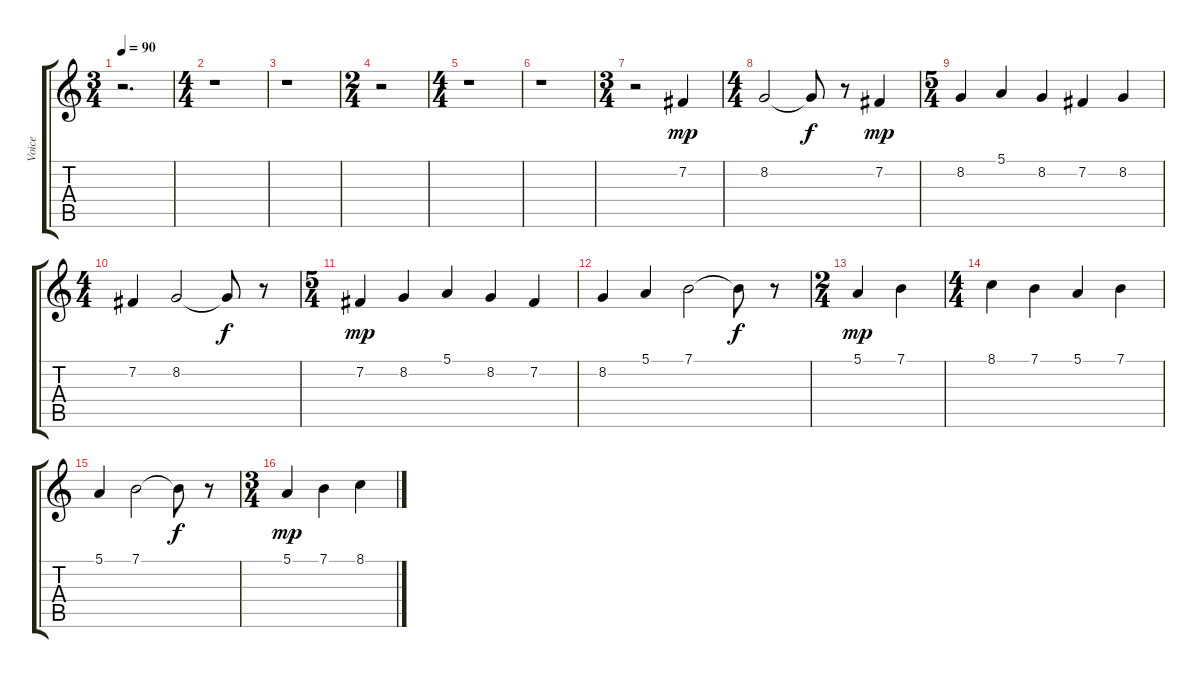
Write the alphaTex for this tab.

\track ("Voice" "Voice") {instrument lead6voice}
\staff {score tabs}
\tuning (E4 B3 G3 D3 A2 E2) {hide}
\ts (3 4)
\tempo 90
\clef g2
\ks c
r.2{d dy f} |
\ts (4 4)
r.1 |
r.1 |
\ts (2 4)
r.2 |
\ts (4 4)
r.1 |
r.1 |
\ts (3 4)
r.2 7.2.4{dy mp} |
\ts (4 4)
8.2.2 8.2{t}.8{dy f} r.8 7.2.4{dy mp} |
\ts (5 4)
8.2.4 5.1.4 8.2.4 7.2.4 8.2.4 |
\ts (4 4)
7.2.4 8.2.2 8.2{t}.8{dy f} r.8 |
\ts (5 4)
7.2.4{dy mp} 8.2.4 5.1.4 8.2.4 7.2.4 |
8.2.4 5.1.4 7.1.2 7.1{t}.8{dy f} r.8 |
\ts (2 4)
5.1.4{dy mp} 7.1.4 |
\ts (4 4)
8.1.4 7.1.4 5.1.4 7.1.4 |
5.1.4 7.1.2 7.1{t}.8{dy f} r.8 |
\ts (3 4)
5.1.4{dy mp} 7.1.4 8.1.4
